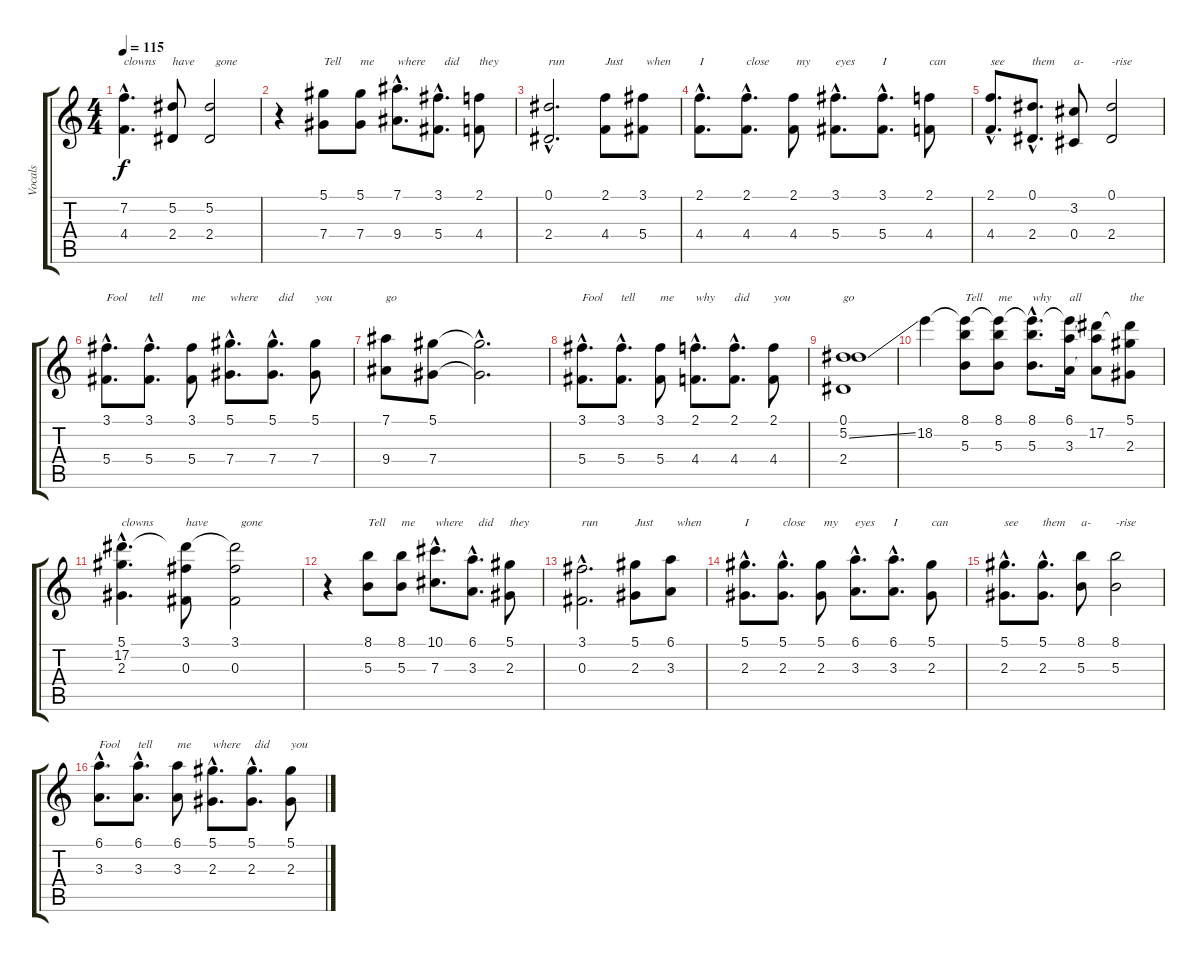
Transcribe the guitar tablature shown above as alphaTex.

\track ("Vocals" "Vocals") {instrument lead1square}
\staff {score tabs}
\tuning (Eb5 Bb4 Gb4 Db4 Ab3 Eb3) {hide}
\ts (4 4)
\tempo 115
\clef g2
\ks c
(7.2{hac} 4.4{hac}).4{d txt "clowns" dy f} (5.2 2.4).8{txt "have"} (5.2 2.4).2{txt "  gone"} |
r.4 (5.1 7.4).8{txt "Tell"} (5.1 7.4).8{txt "me"} (7.1{hac} 9.4{hac}).8{d txt "where"} (3.1{hac} 5.4{hac}).8{d txt "  did"} (2.1 4.4).8{txt "they"} |
(0.1{hac} 2.4{hac}).2{d txt "run"} (2.1 4.4).8{txt "Just"} (3.1 5.4).8{txt " when"} |
(2.1{hac} 4.4{hac}).8{d txt "I"} (2.1{hac} 4.4{hac}).8{d txt "close"} (2.1 4.4).8{txt " my"} (3.1{hac} 5.4{hac}).8{d txt "eyes"} (3.1{hac} 5.4{hac}).8{d txt "I"} (2.1 4.4).8{txt "can"} |
(2.1{hac} 4.4{hac}).8{d txt "see"} (0.1{hac} 2.4{hac}).8{d txt "them"} (3.2 0.4).8{txt "a-"} (0.1 2.4).2{txt "-rise"} |
(3.1{hac} 5.4{hac}).8{d txt "Fool"} (3.1{hac} 5.4{hac}).8{d txt "tell"} (3.1 5.4).8{txt "me"} (5.1{hac} 7.4{hac}).8{d txt "where"} (5.1{hac} 7.4{hac}).8{d txt "  did"} (5.1 7.4).8{txt "you"} |
(7.1 9.4).8{txt "go"} (5.1 7.4).8 (5.1{hac t} 7.4{hac t}).2{d} |
(3.1{hac} 5.4{hac}).8{d txt "Fool"} (3.1{hac} 5.4{hac}).8{d txt "tell"} (3.1 5.4).8{txt "me"} (2.1{hac} 4.4{hac}).8{d txt "why"} (2.1{hac} 4.4{hac}).8{d txt "did"} (2.1 4.4).8{txt "you"} |
(0.1 5.2{ss} 2.4).1{txt "go"} |
18.2.4 (8.1 18.2{t} 5.3).8{txt "Tell"} (8.1 18.2{t} 5.3).8{txt "me"} (8.1{hac} 18.2{hac t} 5.3{hac}).8{d txt "why"} (6.1 18.2{t} 3.3).16{txt "all"} (6.1{t} 17.2 3.3{t}).8 (5.1 17.2{t} 2.3).8{txt "the"} |
(5.1{hac} 17.2{hac} 2.3{hac}).4{d txt "clowns"} (3.1 17.2{t} 0.3).8{txt "have"} (3.1 17.2{t} 0.3).2{txt "  gone"} |
r.4 (8.1 5.3).8{txt "Tell"} (8.1 5.3).8{txt "me"} (10.1{hac} 7.3{hac}).8{d txt "where"} (6.1{hac} 3.3{hac}).8{d txt "  did"} (5.1 2.3).8{txt "they"} |
(3.1{hac} 0.3{hac}).2{d txt "run"} (5.1 2.3).8{txt "Just"} (6.1 3.3).8{txt "  when"} |
(5.1{hac} 2.3{hac}).8{d txt "I"} (5.1{hac} 2.3{hac}).8{d txt "close"} (5.1 2.3).8{txt " my"} (6.1{hac} 3.3{hac}).8{d txt "eyes"} (6.1{hac} 3.3{hac}).8{d txt "I"} (5.1 2.3).8{txt "can"} |
(5.1{hac} 2.3{hac}).8{d txt "see"} (5.1{hac} 2.3{hac}).8{d txt "them"} (8.1 5.3).8{txt "a-"} (8.1 5.3).2{txt "-rise"} |
(6.1{hac} 3.3{hac}).8{d txt "Fool"} (6.1{hac} 3.3{hac}).8{d txt "tell"} (6.1 3.3).8{txt "me"} (5.1{hac} 2.3{hac}).8{d txt "where"} (5.1{hac} 2.3{hac}).8{d txt " did"} (5.1 2.3).8{txt "you"}
